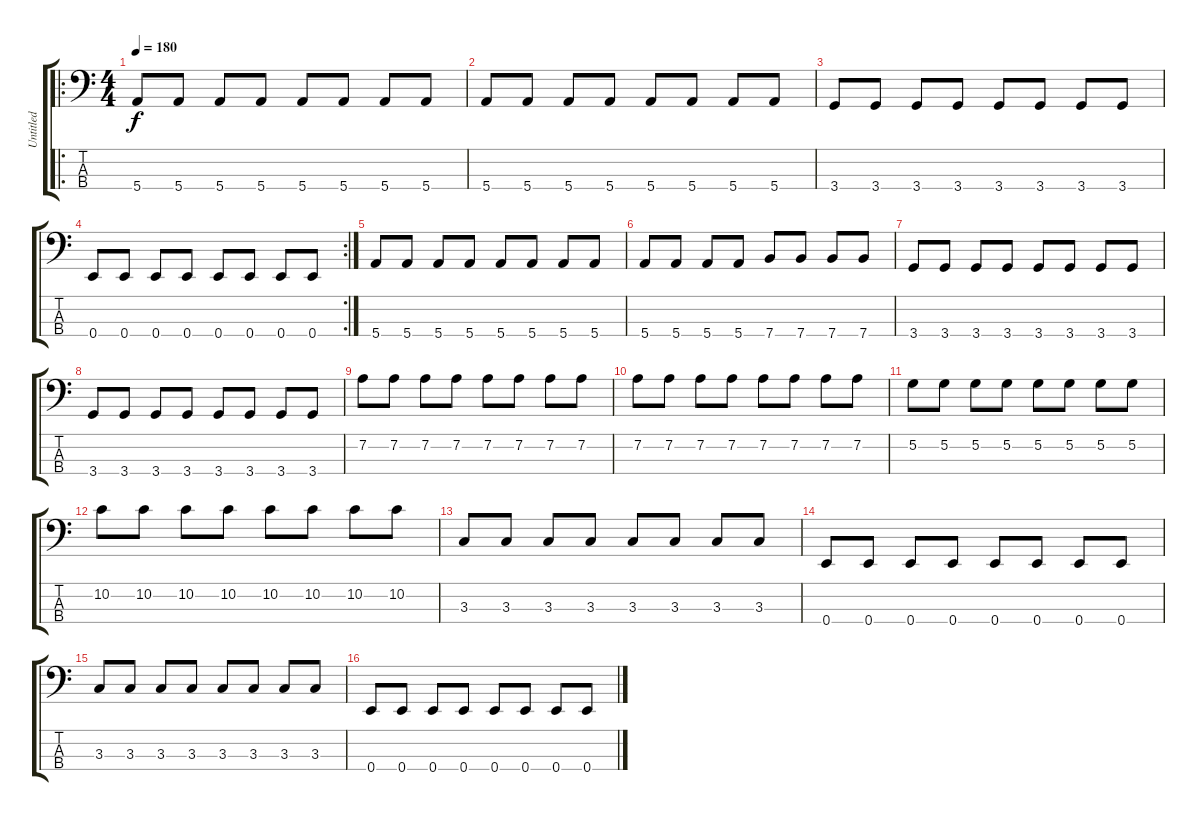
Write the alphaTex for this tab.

\track ("Untitled" "Untitled") {instrument electricbassfinger}
\staff {score tabs}
\tuning (G2 D2 A1 E1) {hide}
\ro
\ts (4 4)
\tempo 180
\clef f4
\ks c
5.4.8{dy f} 5.4.8 5.4.8 5.4.8 5.4.8 5.4.8 5.4.8 5.4.8 |
5.4.8 5.4.8 5.4.8 5.4.8 5.4.8 5.4.8 5.4.8 5.4.8 |
3.4.8 3.4.8 3.4.8 3.4.8 3.4.8 3.4.8 3.4.8 3.4.8 |
\rc 2
0.4.8 0.4.8 0.4.8 0.4.8 0.4.8 0.4.8 0.4.8 0.4.8 |
5.4.8 5.4.8 5.4.8 5.4.8 5.4.8 5.4.8 5.4.8 5.4.8 |
5.4.8 5.4.8 5.4.8 5.4.8 7.4.8 7.4.8 7.4.8 7.4.8 |
3.4.8 3.4.8 3.4.8 3.4.8 3.4.8 3.4.8 3.4.8 3.4.8 |
3.4.8 3.4.8 3.4.8 3.4.8 3.4.8 3.4.8 3.4.8 3.4.8 |
7.2.8 7.2.8 7.2.8 7.2.8 7.2.8 7.2.8 7.2.8 7.2.8 |
7.2.8 7.2.8 7.2.8 7.2.8 7.2.8 7.2.8 7.2.8 7.2.8 |
5.2.8 5.2.8 5.2.8 5.2.8 5.2.8 5.2.8 5.2.8 5.2.8 |
10.2.8 10.2.8 10.2.8 10.2.8 10.2.8 10.2.8 10.2.8 10.2.8 |
3.3.8 3.3.8 3.3.8 3.3.8 3.3.8 3.3.8 3.3.8 3.3.8 |
0.4.8 0.4.8 0.4.8 0.4.8 0.4.8 0.4.8 0.4.8 0.4.8 |
3.3.8 3.3.8 3.3.8 3.3.8 3.3.8 3.3.8 3.3.8 3.3.8 |
0.4.8 0.4.8 0.4.8 0.4.8 0.4.8 0.4.8 0.4.8 0.4.8
